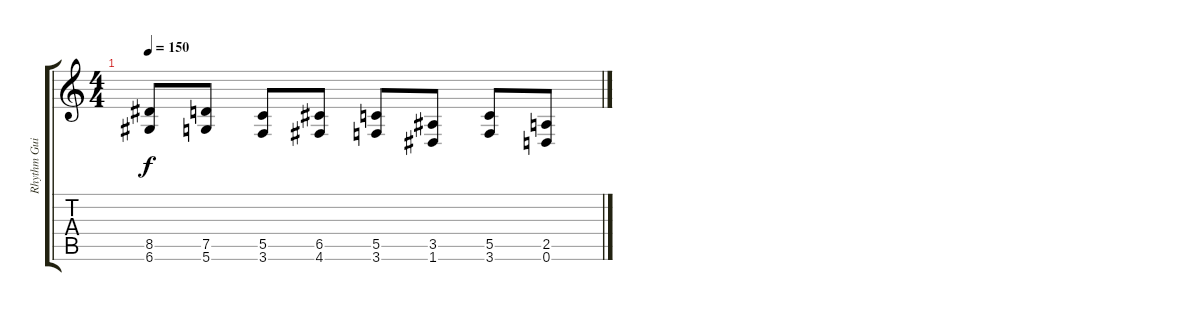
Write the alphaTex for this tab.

\track ("Rhythm Guitar 2" "Rhythm Gui") {instrument distortionguitar}
\staff {score tabs}
\tuning (D4 A3 F3 C3 G2 D2) {hide}
\ts (4 4)
\tempo 150
\clef g2
\ks c
(8.5 6.6).8{dy f} (7.5 5.6).8 (5.5 3.6).8 (6.5 4.6).8 (5.5 3.6).8 (3.5 1.6).8 (5.5 3.6).8 (2.5 0.6).8
